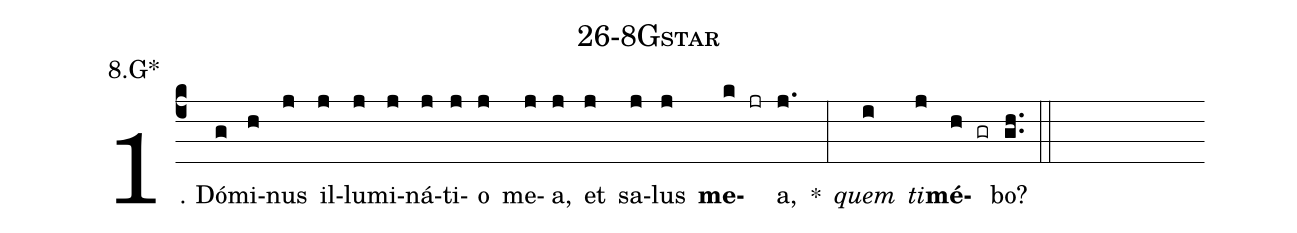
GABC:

name: 26-8Gstar;
annotation: 8.G*;
%%
(c4)1. Dó(g)mi(h)nus(j) il(j)lu(j)mi(j)ná(j)ti(j)o(j) me(j)a,(j) et(j) sa(j)lus(j) <b>me</b>(k jr)a,(j.) *(:) <i>quem</i>(i) <i>ti</i>(j)<b>mé</b>(h gr)bo?(gh..) (::)
